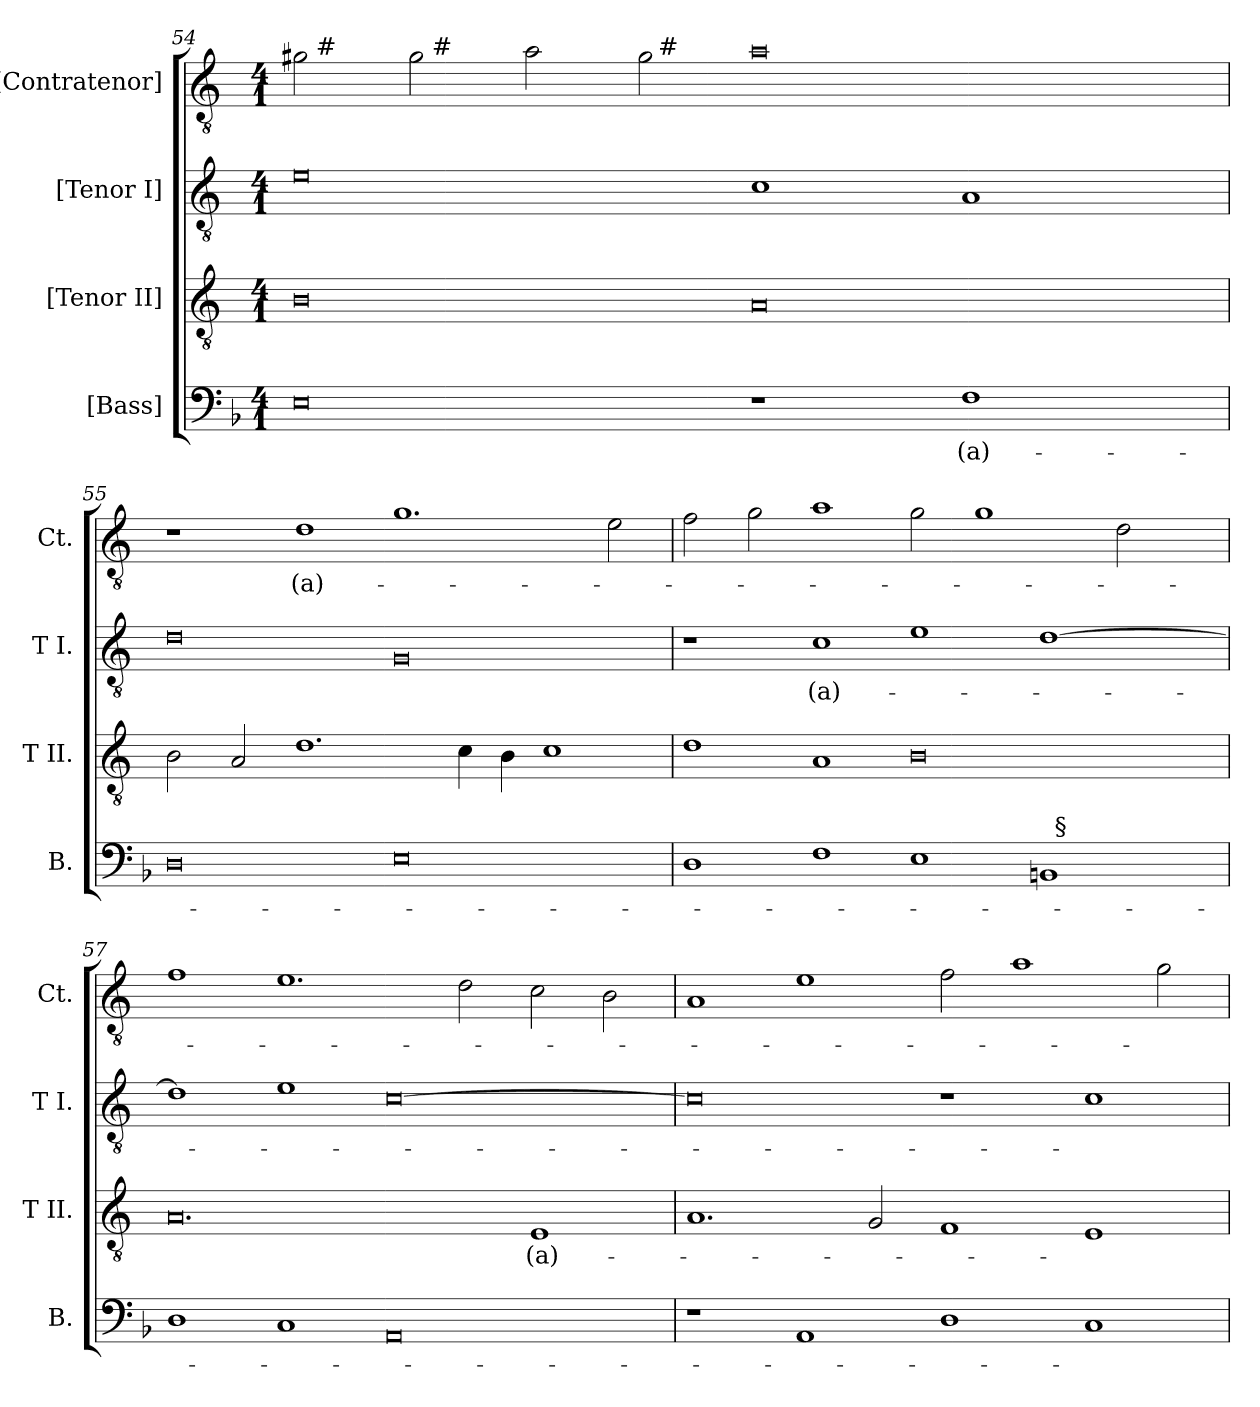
**kern	**text	**kern	**text	**kern	**text	**kern	**text
*part4	*part4	*part3	*part3	*part2	*part2	*part1	*part1
*staff4	*staff4	*staff3	*staff3	*staff2	*staff2	*staff1	*staff1
*I"[Bass]	*	*I"[Tenor II]	*	*I"[Tenor I]	*	*I"[Contratenor]	*
*I'B.	*	*I'T II.	*	*I'T I.	*	*I'Ct.	*
*clefF4	*	*clefGv2	*	*clefGv2	*	*clefGv2	*
*	*	*ITrd7c12	*	*ITrd7c12	*	*ITrd7c12	*
*k[b-]	*	*k[]	*	*k[]	*	*k[]	*
*F:	*	*C:	*	*C:	*	*C:	*
*M4/1	*	*M4/1	*	*M4/1	*	*M4/1	*
=54	=54	=54	=54	=54	=54	=54	=54
*	*	*	*	*	*	*^	*
*	*	*	*	*	*	*	*^	*
0Ei	.	0BBi	.	0Ei	.	2G#i\	32ryy	2ryy	.
.	.	.	.	.	.	.	256ryy	.	.
!	!	!	!	!	!	!	!LO:TX:a:t=#	!	!
.	.	.	.	.	.	.	1ryy	.	.
.	.	.	.	.	.	2G#i\	.	32ryy	.
.	.	.	.	.	.	.	.	256ryy	.
!	!	!	!	!	!	!	!	!LO:TX:a:t=#	!
.	.	.	.	.	.	.	.	1ryy	.
.	.	.	.	.	.	2Ai\	.	.	.
.	.	.	.	.	.	.	1ryy	.	.
.	.	.	.	.	.	2G#i\	.	.	.
!	!	!	!	!	!	!	!	!LO:TX:a:t=#	!
.	.	.	.	.	.	.	.	1ryy	.
1r	.	0AAi	.	1Ci	.	0Ai	.	.	.
.	.	.	.	.	.	.	1ryy	.	.
.	.	.	.	.	.	.	.	1ryy	.
!	!LO:LY:b:color=#000000	!	!	!	!	!	!	!	!
1Fi	-(a)-	.	.	1AAi	.	.	.	.	.
.	.	.	.	.	.	.	2ryy	.	.
.	.	.	.	.	.	.	4ryy	4ryy	.
.	.	.	.	.	.	.	8ryy	8ryy	.
.	.	.	.	.	.	.	16ryy	16ryy	.
.	.	.	.	.	.	.	64..ryy	64..ryy	.
*	*	*	*	*	*	*v	*v	*v	*
!!LO:PB:g=z
=55	=55	=55	=55	=55	=55	=55	=55
0Di	.	2BBi\	.	0Di	.	1r	.
.	.	2AAi/	.	.	.	.	.
!	!	!	!	!	!	!	!LO:LY:b:color=#000000
.	.	1.Di	.	.	.	1Di	-(a)-
0Ei	.	.	.	0GGi	.	1.Gi	.
.	.	4Ci\	.	.	.	.	.
.	.	4BBi\	.	.	.	.	.
.	.	1Ci	.	.	.	.	.
.	.	.	.	.	.	2Ei\	.
=56	=56	=56	=56	=56	=56	=56	=56
*^	*	*	*	*	*	*	*
1Di	1ryy	.	1Di	.	1r	.	2Fi\	.
.	.	.	.	.	.	.	2Gi\	.
!	!	!	!	!	!	!LO:LY:b:color=#000000	!	!
1Fi	1ryy	.	1AAi	.	1Ci	-(a)-	1Ai	.
1Ei	1ryy	.	0BBi	.	1Ei	.	2Gi\	.
.	.	.	.	.	.	.	1Gi	.
1BBni	32ryy	.	.	.	[>1Di	.	.	.
.	256ryy	.	.	.	.	.	.	.
!	!LO:TX:a:t=§	!	!	!	!	!	!	!
.	2ryy	.	.	.	.	.	.	.
.	.	.	.	.	.	.	2Di\	.
.	4ryy	.	.	.	.	.	.	.
.	8ryy	.	.	.	.	.	.	.
.	16ryy	.	.	.	.	.	.	.
.	64..ryy	.	.	.	.	.	.	.
*v	*v	*	*	*	*	*	*	*
=57	=57	=57	=57	=57	=57	=57	=57
1Di	.	0.AAi	.	1Di]	.	1Fi	.
1Ci	.	.	.	1Ei	.	1.Ei	.
0AAi	.	.	.	[>0Ci	.	.	.
.	.	.	.	.	.	2Di\	.
!	!	!	!LO:LY:b:color=#000000	!	!	!	!
.	.	1EEi	-(a)-	.	.	2Ci\	.
.	.	.	.	.	.	2BBi\	.
!!LO:LB:g=z
=58	=58	=58	=58	=58	=58	=58	=58
1r	.	1.AAi	.	0Ci]	.	1AAi	.
1AAi	.	.	.	.	.	1Ei	.
.	.	2GGi/	.	.	.	.	.
1Di	.	1FFi	.	1r	.	2Fi\	.
.	.	.	.	.	.	1Ai	.
1Ci	.	1EEi	.	1Ci	.	.	.
.	.	.	.	.	.	2Gi\	.
=	=	=	=	=	=	=	=
*-	*-	*-	*-	*-	*-	*-	*-
